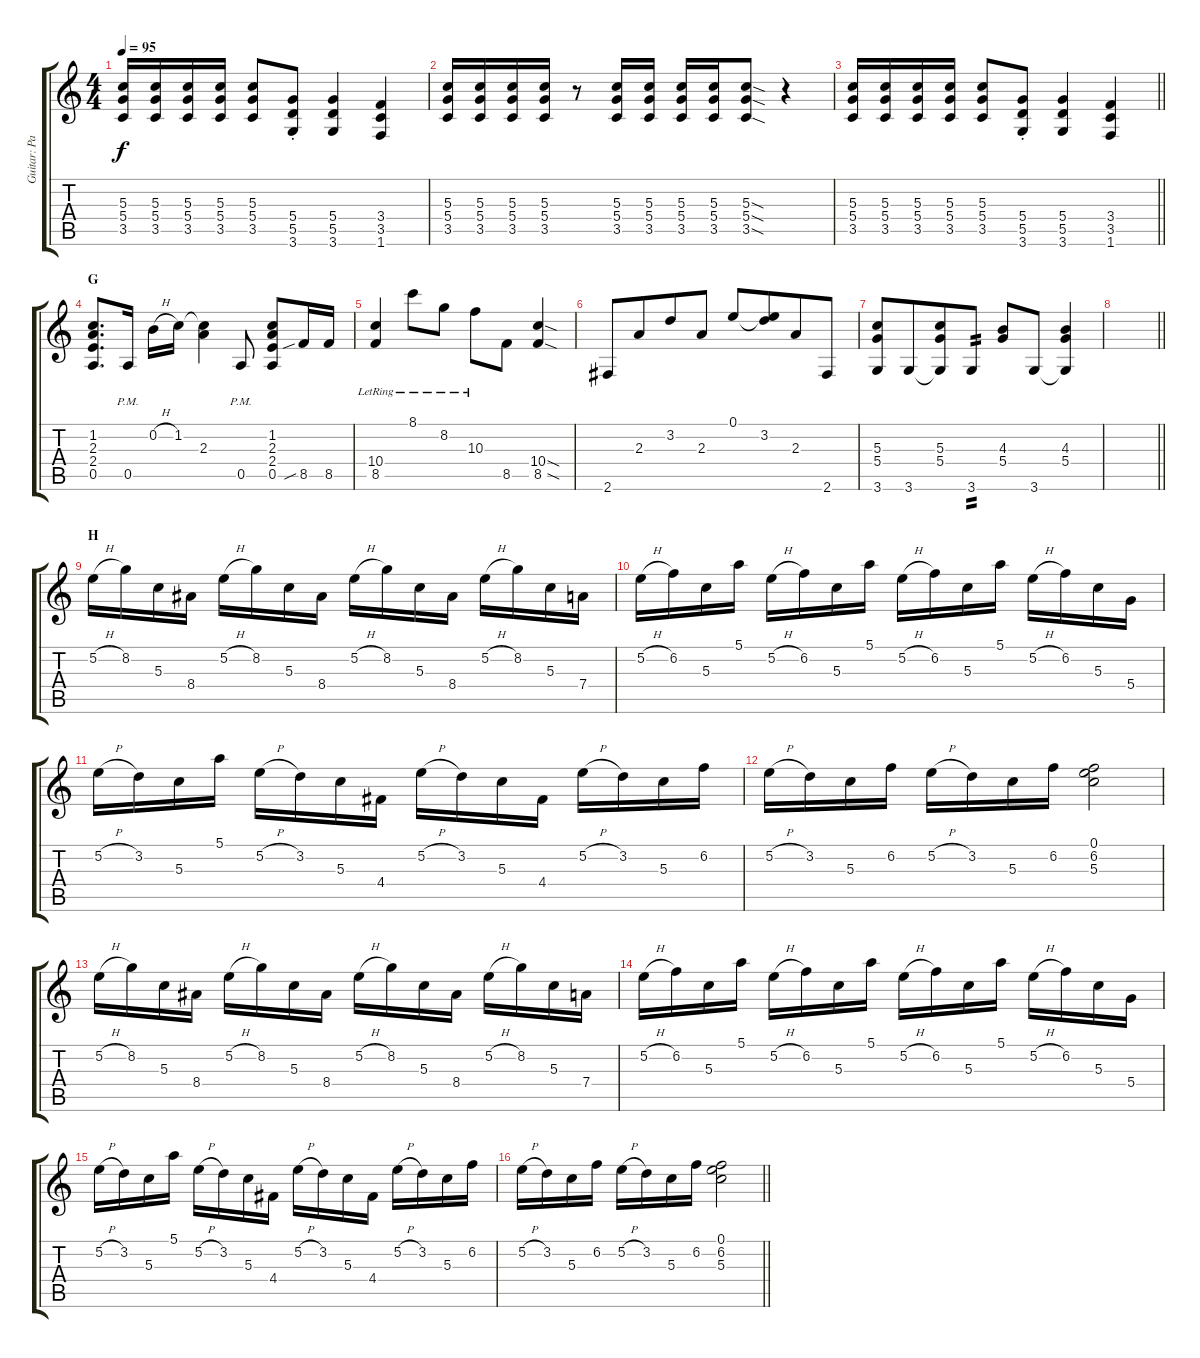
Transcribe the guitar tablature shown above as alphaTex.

\track ("Guitar: Paul" "Guitar: Pa") {instrument electricguitarclean}
\staff {score tabs}
\tuning (E4 B3 G3 D3 A2 E2) {hide}
\ts (4 4)
\tempo 95
\clef g2
\ks c
(5.3 5.4 3.5).16{dy f} (5.3 5.4 3.5).16 (5.3 5.4 3.5).16 (5.3 5.4 3.5).16 (5.3 5.4 3.5).8 (5.4{st} 5.5{st} 3.6{st}).8 (5.4 5.5 3.6).4 (3.4 3.5 1.6).4 |
(5.3 5.4 3.5).16 (5.3 5.4 3.5).16 (5.3 5.4 3.5).16 (5.3 5.4 3.5).16 r.8 (5.3 5.4 3.5).16 (5.3 5.4 3.5).16 (5.3 5.4 3.5).16 (5.3 5.4 3.5).16 (5.3{sod} 5.4{sod} 3.5{sod}).8 r.4 |
\barLineRight lightlight
(5.3 5.4 3.5).16 (5.3 5.4 3.5).16 (5.3 5.4 3.5).16 (5.3 5.4 3.5).16 (5.3 5.4 3.5).8 (5.4{st} 5.5{st} 3.6{st}).8 (5.4 5.5 3.6).4 (3.4 3.5 1.6).4 |
\section ("" "G")
(1.2 2.3 2.4 0.5).8{d} 0.5{pm}.16 0.2{h}.16 1.2.16 (1.2{t} 2.3).4 0.5{pm}.8 (1.2 2.3 2.4 0.5).8 8.5{sib}.16 8.5.16 |
(10.4{lr} 8.5{lr}).4 8.1{lr}.8 8.2{lr}.8 10.3{lr}.8 8.5.8 (10.4{sod} 8.5{sod}).4 |
2.6.8 2.3.8{beam merge} 3.2.8 2.3.8 0.1.8 (0.1{t} 3.2).8{beam merge} 2.3.8 2.6.8 |
(5.3 5.4 3.6).8 3.6.8{beam merge} (5.3 5.4 3.6{t}).8 3.6.8{tp 2} (4.3 5.4).8 3.6.8 (4.3 5.4 3.6{t}).4 |
\barLineRight lightlight
|
\section ("" "H")
5.2{h}.16 8.2.16 5.3.16 8.4.16 5.2{h}.16 8.2.16 5.3.16 8.4.16 5.2{h}.16 8.2.16 5.3.16 8.4.16 5.2{h}.16 8.2.16 5.3.16 7.4.16 |
5.2{h}.16 6.2.16 5.3.16 5.1.16 5.2{h}.16 6.2.16 5.3.16 5.1.16 5.2{h}.16 6.2.16 5.3.16 5.1.16 5.2{h}.16 6.2.16 5.3.16 5.4.16 |
5.2{h}.16 3.2.16 5.3.16 5.1.16 5.2{h}.16 3.2.16 5.3.16 4.4.16 5.2{h}.16 3.2.16 5.3.16 4.4.16 5.2{h}.16 3.2.16 5.3.16 6.2.16 |
5.2{h}.16 3.2.16 5.3.16 6.2.16 5.2{h}.16 3.2.16 5.3.16 6.2.16 (0.1 6.2 5.3).2 |
5.2{h}.16 8.2.16 5.3.16 8.4.16 5.2{h}.16 8.2.16 5.3.16 8.4.16 5.2{h}.16 8.2.16 5.3.16 8.4.16 5.2{h}.16 8.2.16 5.3.16 7.4.16 |
5.2{h}.16 6.2.16 5.3.16 5.1.16 5.2{h}.16 6.2.16 5.3.16 5.1.16 5.2{h}.16 6.2.16 5.3.16 5.1.16 5.2{h}.16 6.2.16 5.3.16 5.4.16 |
5.2{h}.16 3.2.16 5.3.16 5.1.16 5.2{h}.16 3.2.16 5.3.16 4.4.16 5.2{h}.16 3.2.16 5.3.16 4.4.16 5.2{h}.16 3.2.16 5.3.16 6.2.16 |
\barLineRight lightlight
5.2{h}.16 3.2.16 5.3.16 6.2.16 5.2{h}.16 3.2.16 5.3.16 6.2.16 (0.1 6.2 5.3).2
